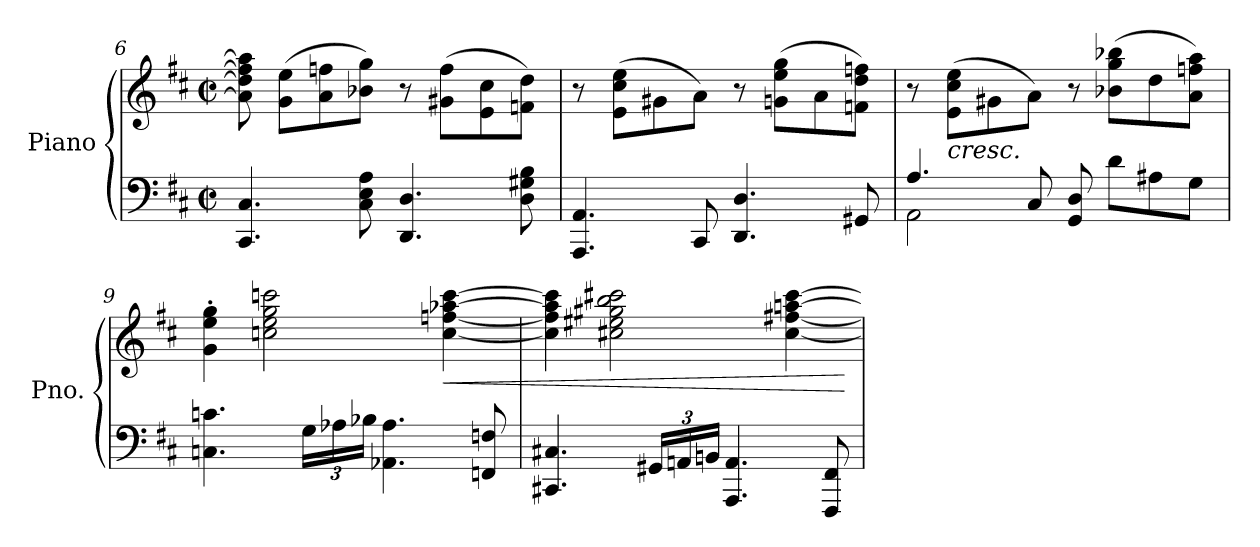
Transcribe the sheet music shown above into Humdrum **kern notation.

**kern	**kern	**dynam
*part1	*part1	*part1
*staff2	*staff1	*staff1/2
*I"Piano	*	*
*I'Pno.	*	*
*clefF4	*clefG2	*
*k[f#c#]	*k[f#c#]	*
*M2/2	*M2/2	*
*met(c|)	*met(c|)	*
=6	=6	=6
4.CC#/ 4.C#/	8a\] 8dd\] 8ff\] 8aa\]	.
.	(>8g\ 8ee\L	.
.	8a\ 8ffn\	.
8C#\ 8E\ 8A\	8b-X\ 8gg\J)	.
4.DD/ 4.D/	8r	.
.	(>8g#X\ 8ff\L	.
.	8e\ 8cc#\	.
8D\ 8G#X\ 8B\	8fn\ 8dd\J)	.
=7	=7	=7
4.AAA/ 4.AA/	8r	.
.	(>8e\ 8cc#\ 8ee\L	.
.	8g#X\	.
8CC#/	8a\J)	.
4.DD/ 4.D/	8r	.
.	(>8gn\ 8ee\ 8gg\L	.
.	8a\	.
8GG#X/	8fn\ 8dd\ 8ffn\J)	.
=8	=8	=8
*^	*	*
4.A/	2AA\	8r	.
!	!	!LO:TX:b:i:t=cresc.	!
.	.	(>8e\ 8cc#\ 8ee\L	.
.	.	8g#X\	.
8C#/	.	8a\J)	.
8GG/ 8D/	2ryy	8r	.
8d\L	.	(>8b-X\ 8gg\ 8bb-X\L	.
8A#X\	.	8dd\	.
8G\J	.	8a\ 8ffn\ 8aa\J)	.
*v	*v	*	*
!!LO:LB:g=z
=9	=9	=9
4.Cn\ 4.cn\	4g\' 4ee\' 4gg\'	.
.	2ccn\ 2ee\ 2gg\ 2cccn\	.
*Xbrackettup	*	*
24G\LL	.	.
24A-X\	.	.
24B-X\JJ	.	.
4.AA-X\ 4.A-\	.	.
!	!	!LO:HP:b
.	[4cc\ [4ffn\ [4aa-X\ [4ccc\	<
8FFn/ 8Fn/	.	.
=10	=10	=10
4.CC#X/ 4.C#X/	4cc\] 4ff\] 4aa-\] 4ccc\]	.
.	2cc#X\ 2ee#X\ 2gg#X\ 2bb\ 2ccc#X\	.
24GG#X/LL	.	.
24AAn/	.	.
24BBn/JJ	.	.
4.AAA/ 4.AA/	.	.
.	[4cc#\ [4ff#X\ [4aan\ [4ccc#\	.
8FFF#/ 8FF#/	.	.
.	.	[
=	=	=
*-	*-	*-
